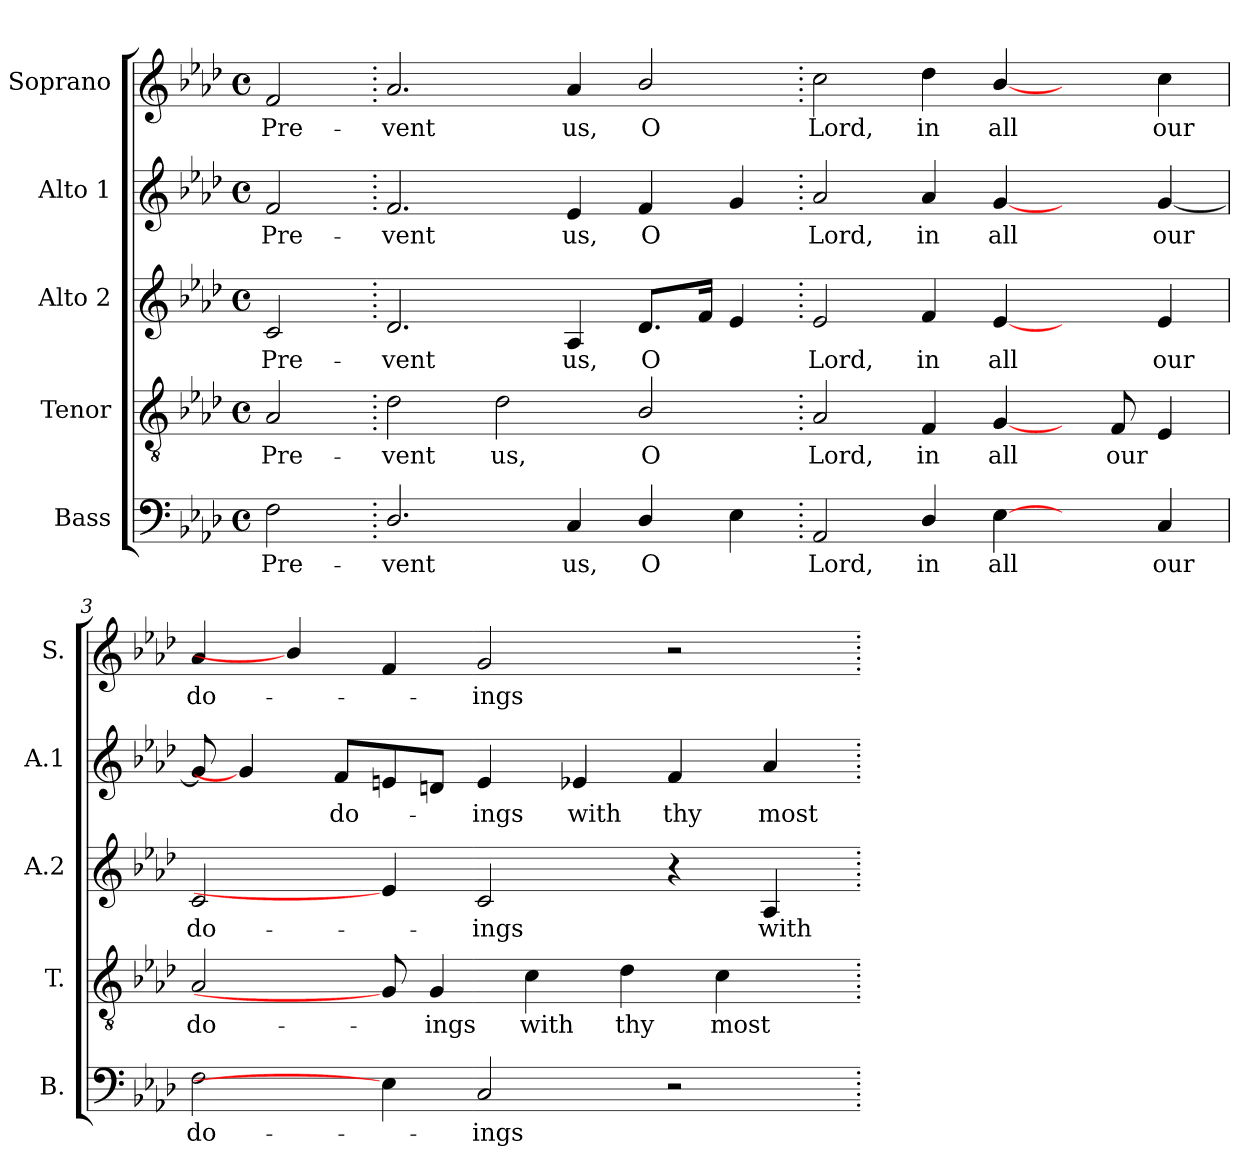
**kern	**text	**kern	**text	**kern	**text	**kern	**text	**kern	**text
*part5	*part5	*part4	*part4	*part3	*part3	*part2	*part2	*part1	*part1
*staff5	*staff5	*staff4	*staff4	*staff3	*staff3	*staff2	*staff2	*staff1	*staff1
*I"Bass	*	*I"Tenor	*	*I"Alto 2	*	*I"Alto 1	*	*I"Soprano	*
*I'B.	*	*I'T.	*	*I'A.2	*	*I'A.1	*	*I'S.	*
!!LO:PB:g=z
*clefF4	*	*clefGv2	*	*clefG2	*	*clefG2	*	*clefG2	*
*	*	*ITrd7c12	*	*	*	*	*	*	*
*k[b-e-a-d-]	*	*k[b-e-a-d-]	*	*k[b-e-a-d-]	*	*k[b-e-a-d-]	*	*k[b-e-a-d-]	*
*A-:	*	*A-:	*	*A-:	*	*A-:	*	*A-:	*
*M4/4	*	*M4/4	*	*M4/4	*	*M4/4	*	*M4/4	*
*met(c)	*	*met(c)	*	*met(c)	*	*met(c)	*	*met(c)	*
=	=	=	=	=	=	=	=	=	=
!	!LO:LY:b:color=#000000	!	!	!	!	!	!	!	!
!	!	!	!LO:LY:b:color=#000000	!	!	!	!	!	!
!	!	!	!	!	!LO:LY:b:color=#000000	!	!	!	!
!	!	!	!	!	!	!	!LO:LY:b:color=#000000	!	!
!	!	!	!	!	!	!	!	!	!LO:LY:b:color=#000000
2Fi\	Pre-	2AA-i/	Pre-	2ci/	Pre-	2fi/	Pre-	2fi/	Pre-
=1.	=1.	=1.	=1.	=1.	=1.	=1.	=1.	=1.	=1.
!	!LO:LY:b:color=#000000	!	!	!	!	!	!	!	!
!	!	!	!LO:LY:b:color=#000000	!	!	!	!	!	!
!	!	!	!	!	!LO:LY:b:color=#000000	!	!	!	!
!	!	!	!	!	!	!	!LO:LY:b:color=#000000	!	!
!	!	!	!	!	!	!	!	!	!LO:LY:b:color=#000000
2.D-i/	-vent	2D-i\	-vent	2.d-i/	-vent	2.fi/	-vent	2.a-i/	-vent
!	!	!	!LO:LY:b:color=#000000	!	!	!	!	!	!
.	.	2D-i\	us,	.	.	.	.	.	.
!	!LO:LY:b:color=#000000	!	!	!	!	!	!	!	!
!	!	!	!	!	!LO:LY:b:color=#000000	!	!	!	!
!	!	!	!	!	!	!	!LO:LY:b:color=#000000	!	!
!	!	!	!	!	!	!	!	!	!LO:LY:b:color=#000000
4Ci/	us,	.	.	4A-i/	us,	4e-i/	us,	4a-i/	us,
!	!LO:LY:b:color=#000000	!	!	!	!	!	!	!	!
!	!	!	!LO:LY:b:color=#000000	!	!	!	!	!	!
!	!	!	!	!	!LO:LY:b:color=#000000	!	!	!	!
!	!	!	!	!	!	!	!LO:LY:b:color=#000000	!	!
!	!	!	!	!	!	!	!	!	!LO:LY:b:color=#000000
4D-i/	O	2BB-i/	O	8.d-i/L	O	4fi/	O	2b-i/	O
.	.	.	.	16fi/Jk	.	.	.	.	.
4E-i\	.	.	.	4e-i/	.	4gi/	.	.	.
=2.	=2.	=2.	=2.	=2.	=2.	=2.	=2.	=2.	=2.
!	!LO:LY:b:color=#000000	!	!	!	!	!	!	!	!
!	!	!	!LO:LY:b:color=#000000	!	!	!	!	!	!
!	!	!	!	!	!LO:LY:b:color=#000000	!	!	!	!
!	!	!	!	!	!	!	!LO:LY:b:color=#000000	!	!
!	!	!	!	!	!	!	!	!	!LO:LY:b:color=#000000
2AA-i/	Lord,	2AA-i/	Lord,	2e-i/	Lord,	2a-i/	Lord,	2cci\	Lord,
!	!LO:LY:b:color=#000000	!	!	!	!	!	!	!	!
!	!	!	!LO:LY:b:color=#000000	!	!	!	!	!	!
!	!	!	!	!	!LO:LY:b:color=#000000	!	!	!	!
!	!	!	!	!	!	!	!LO:LY:b:color=#000000	!	!
!	!	!	!	!	!	!	!	!	!LO:LY:b:color=#000000
4D-i/	in	4FFi/	in	4fi/	in	4a-i/	in	4dd-i\	in
!	!LO:LY:b:color=#000000	!	!	!	!	!	!	!	!
!	!	!	!LO:LY:b:color=#000000	!	!	!	!	!	!
!	!	!	!	!	!LO:LY:b:color=#000000	!	!	!	!
!	!	!	!	!	!	!	!LO:LY:b:color=#000000	!	!
!	!	!	!	!	!	!	!	!	!LO:LY:b:color=#000000
[4E-i\	all	[4GGi/	all	[4e-i/	all	[4gi/	all	[4b-i/	all
4ryy	.	8ryy	.	4ryy	.	4ryy	.	4ryy	.
!	!	!	!LO:LY:b:color=#000000	!	!	!	!	!	!
.	.	8FFi/	our	.	.	.	.	.	.
!	!LO:LY:b:color=#000000	!	!	!	!	!	!	!	!
!	!	!	!	!	!LO:LY:b:color=#000000	!	!	!	!
!	!	!	!	!	!	!	!LO:LY:b:color=#000000	!	!
!	!	!	!	!	!	!	!	!	!LO:LY:b:color=#000000
4Ci/	our	4EE-i/	.	4e-i/	our	[4gi/	our	4cci\	our
=3	=3	=3	=3	=3	=3	=3	=3	=3	=3
!	!LO:LY:b:color=#000000	!	!	!	!	!	!	!	!
!	!	!	!LO:LY:b:color=#000000	!	!	!	!	!	!
!	!	!	!	!	!LO:LY:b:color=#000000	!	!	!	!
!	!	!	!	!	!	!	!	!	!LO:LY:b:color=#000000
2Fi\	do-	2AA-i/	do-	2ci/	do-	8gi/]	.	4a-i/	do-
.	.	.	.	.	.	4gi/]	.	.	.
.	.	.	.	.	.	.	.	4b-i/]	.
!	!	!	!	!	!	!	!LO:LY:b:color=#000000	!	!
.	.	.	.	.	.	8fi/L	do-	.	.
4E-i\]	.	8GGi/]	.	4e-i/]	.	8eni/	.	4fi/	.
!	!	!	!LO:LY:b:color=#000000	!	!	!	!	!	!
.	.	4GGi/	-ings	.	.	8dni/J	.	.	.
!	!LO:LY:b:color=#000000	!	!	!	!	!	!	!	!
!	!	!	!	!	!LO:LY:b:color=#000000	!	!	!	!
!	!	!	!	!	!	!	!LO:LY:b:color=#000000	!	!
!	!	!	!	!	!	!	!	!	!LO:LY:b:color=#000000
2Ci/	-ings	.	.	2ci/	-ings	4ei/	-ings	2gi/	-ings
!	!	!	!LO:LY:b:color=#000000	!	!	!	!	!	!
.	.	4Ci\	with	.	.	.	.	.	.
!	!	!	!	!	!	!	!LO:LY:b:color=#000000	!	!
.	.	.	.	.	.	4e-Xi/	with	.	.
!	!	!	!LO:LY:b:color=#000000	!	!	!	!	!	!
.	.	4D-i\	thy	.	.	.	.	.	.
!	!	!	!	!	!	!	!LO:LY:b:color=#000000	!	!
2r	.	.	.	4r	.	4fi/	thy	2r	.
!	!	!	!LO:LY:b:color=#000000	!	!	!	!	!	!
.	.	4Ci\	most	.	.	.	.	.	.
!	!	!	!	!	!LO:LY:b:color=#000000	!	!	!	!
!	!	!	!	!	!	!	!LO:LY:b:color=#000000	!	!
.	.	.	.	4A-i/	with	4a-i/	most	.	.
.	.	8ryy	.	.	.	.	.	.	.
=.	=.	=.	=.	=.	=.	=.	=.	=.	=.
*-	*-	*-	*-	*-	*-	*-	*-	*-	*-
